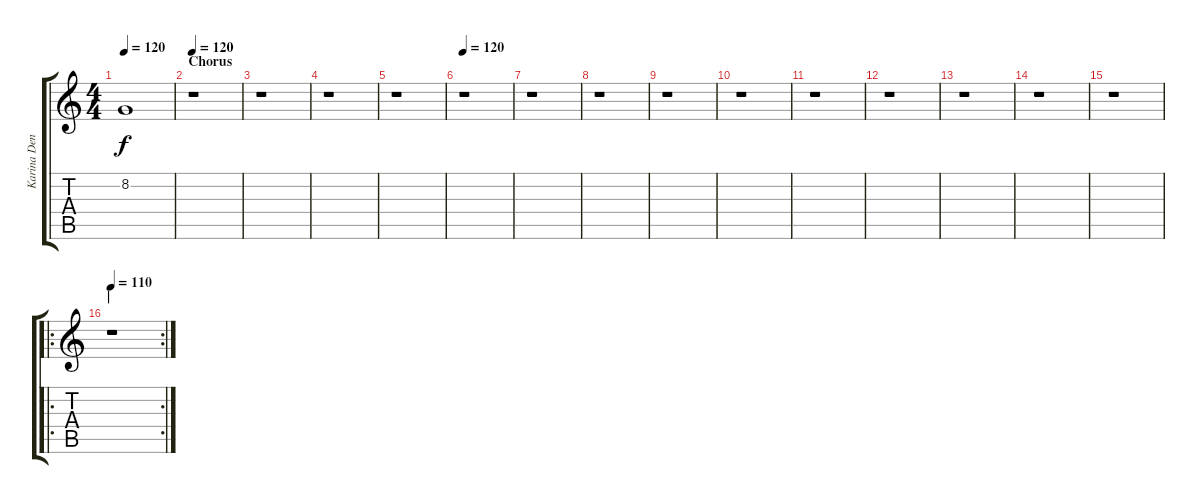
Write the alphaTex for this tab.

\track ("Karina Denike" "Karina Den") {instrument vibraphone}
\staff {score tabs}
\tuning (E4 B3 G3 D3 A2 E2) {hide}
\ts (4 4)
\tempo 120
\clef g2
\ks c
8.2.1{dy f} |
\section ("" "Chorus")
\tempo 120
r.1 |
r.1 |
r.1 |
r.1 |
\tempo 120
r.1 |
r.1 |
r.1 |
r.1 |
r.1 |
r.1 |
r.1 |
r.1 |
r.1 |
r.1 |
\ro
\rc 2
\section ("" "|")
\tempo 110
r.1
